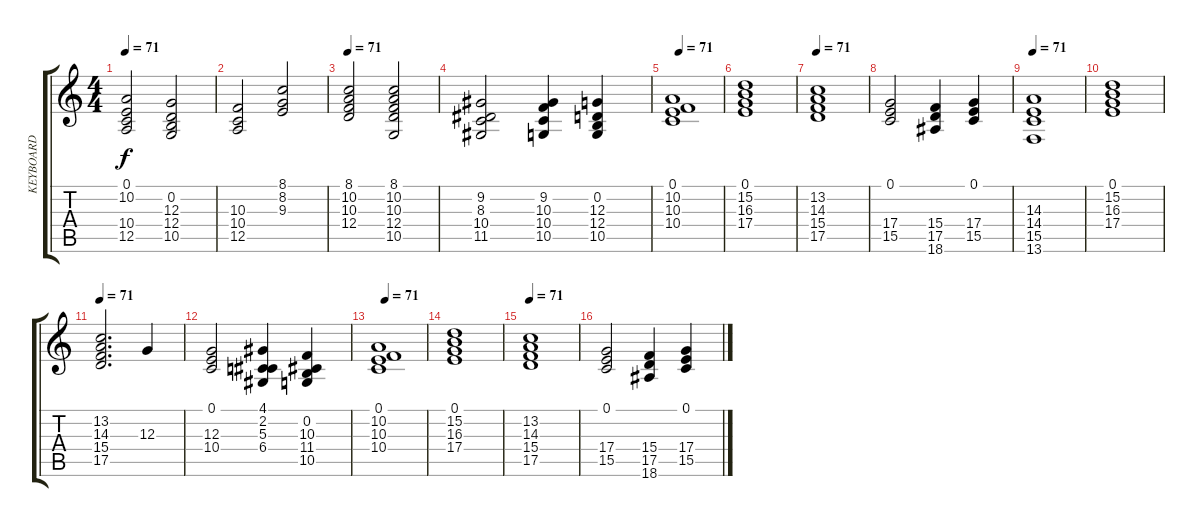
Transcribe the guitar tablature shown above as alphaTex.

\track ("KEYBOARD" "KEYBOARD") {instrument seashore}
\staff {score tabs}
\tuning (E4 B3 G3 D3 A2 E2) {hide}
\ts (4 4)
\tempo 71
\clef g2
\ks c
(0.1 10.2 10.4 12.5).2{dy f} (0.2 12.3 12.4 10.5).2 |
(10.3 10.4 12.5).2 (8.1 8.2 9.3).2 |
\tempo 71
(8.1 10.2 10.3 12.4).2 (8.1 10.2 10.3 12.4 10.5).2 |
(9.2 8.3 10.4 11.5).2 (9.2 10.3 10.4 10.5).4 (0.2 12.3 12.4 10.5).4 |
\tempo 71
(0.1 10.2 10.3 10.4).1 |
(0.1 15.2 16.3 17.4).1 |
\tempo 71
(13.2 14.3 15.4 17.5).1 |
(0.1 17.4 15.5).2 (15.4 17.5 18.6).4 (0.1 17.4 15.5).4 |
\tempo 71
(14.3 14.4 15.5 13.6).1 |
(0.1 15.2 16.3 17.4).1 |
\tempo 71
(13.2 14.3 15.4 17.5).2{d} 12.3.4 |
(0.1 12.3 10.4).2 (4.1 2.2 5.3 6.4).4 (0.2 10.3 11.4 10.5).4 |
\tempo 71
(0.1 10.2 10.3 10.4).1 |
(0.1 15.2 16.3 17.4).1 |
\tempo 71
(13.2 14.3 15.4 17.5).1 |
(0.1 17.4 15.5).2 (15.4 17.5 18.6).4 (0.1 17.4 15.5).4
